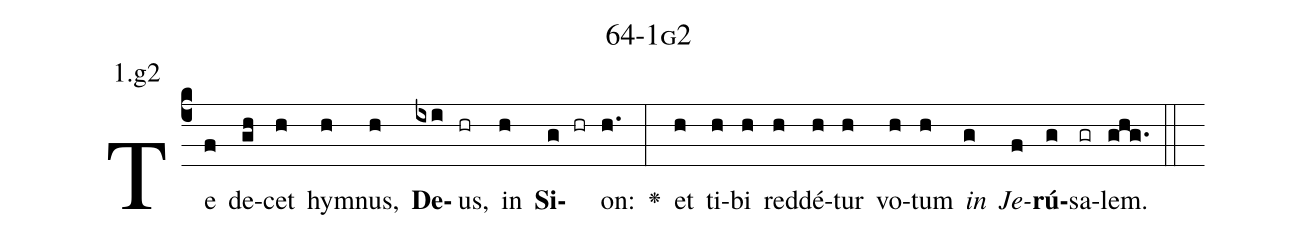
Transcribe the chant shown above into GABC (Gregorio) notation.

name: 64-1g2;
annotation: 1.g2;
%%
(c4)Te(f) de(gh)cet(h) hym(h)nus,(h) <b>De</b>(ixi)us,(hr) in(h) <b>Si</b>(g hr)on:(h.) <v>\greheightstar</v>(:) et(h) ti(h)bi(h) red(h)dé(h)tur(h) vo(h)tum(h) <i>in</i>(g) <i>Je</i>(f)<b>rú</b>(g)sa(gr)lem.(ghg.) (::)


%E(h) u(h) o(g) u(f) a(g) e.(ghg.) (::)
